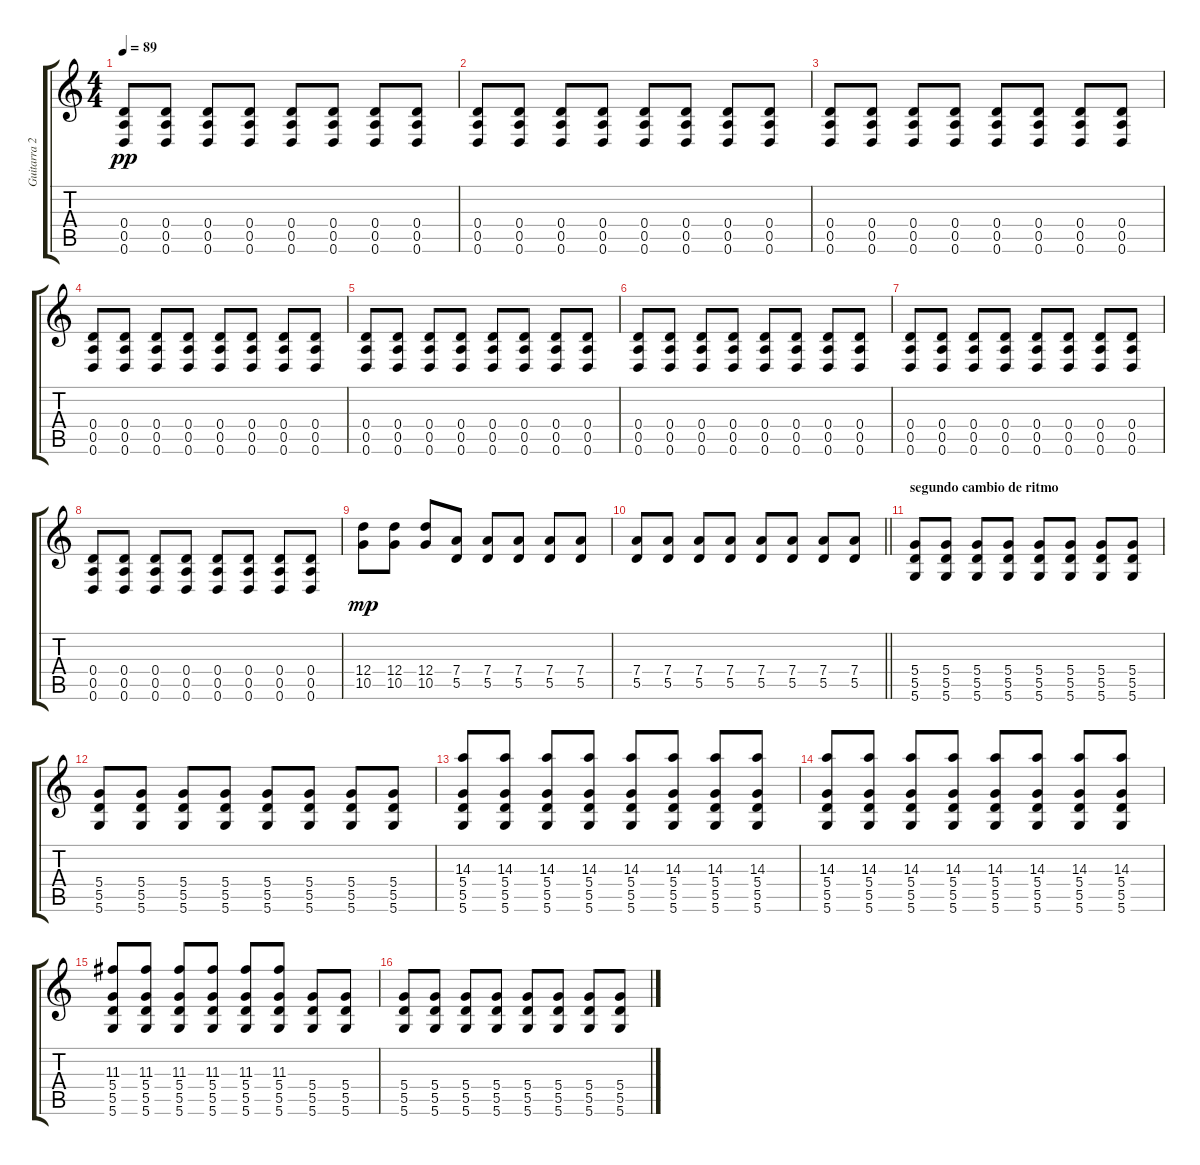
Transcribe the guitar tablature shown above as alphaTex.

\track ("Guitarra 2" "Guitarra 2") {instrument acousticguitarnylon}
\staff {score tabs}
\tuning (E4 B3 G3 D3 A2 D2) {hide}
\ts (4 4)
\tempo 89
\clef g2
\ks c
(0.4 0.5 0.6).8{dy pp} (0.4 0.5 0.6).8 (0.4 0.5 0.6).8 (0.4 0.5 0.6).8 (0.4 0.5 0.6).8 (0.4 0.5 0.6).8 (0.4 0.5 0.6).8 (0.4 0.5 0.6).8 |
(0.4 0.5 0.6).8 (0.4 0.5 0.6).8 (0.4 0.5 0.6).8 (0.4 0.5 0.6).8 (0.4 0.5 0.6).8 (0.4 0.5 0.6).8 (0.4 0.5 0.6).8 (0.4 0.5 0.6).8 |
(0.4 0.5 0.6).8 (0.4 0.5 0.6).8 (0.4 0.5 0.6).8 (0.4 0.5 0.6).8 (0.4 0.5 0.6).8 (0.4 0.5 0.6).8 (0.4 0.5 0.6).8 (0.4 0.5 0.6).8 |
(0.4 0.5 0.6).8 (0.4 0.5 0.6).8 (0.4 0.5 0.6).8 (0.4 0.5 0.6).8 (0.4 0.5 0.6).8 (0.4 0.5 0.6).8 (0.4 0.5 0.6).8 (0.4 0.5 0.6).8 |
(0.4 0.5 0.6).8 (0.4 0.5 0.6).8 (0.4 0.5 0.6).8 (0.4 0.5 0.6).8 (0.4 0.5 0.6).8 (0.4 0.5 0.6).8 (0.4 0.5 0.6).8 (0.4 0.5 0.6).8 |
(0.4 0.5 0.6).8 (0.4 0.5 0.6).8 (0.4 0.5 0.6).8 (0.4 0.5 0.6).8 (0.4 0.5 0.6).8 (0.4 0.5 0.6).8 (0.4 0.5 0.6).8 (0.4 0.5 0.6).8 |
(0.4 0.5 0.6).8 (0.4 0.5 0.6).8 (0.4 0.5 0.6).8 (0.4 0.5 0.6).8 (0.4 0.5 0.6).8 (0.4 0.5 0.6).8 (0.4 0.5 0.6).8 (0.4 0.5 0.6).8 |
(0.4 0.5 0.6).8 (0.4 0.5 0.6).8 (0.4 0.5 0.6).8 (0.4 0.5 0.6).8 (0.4 0.5 0.6).8 (0.4 0.5 0.6).8 (0.4 0.5 0.6).8 (0.4 0.5 0.6).8 |
(12.4 10.5).8{dy mp} (12.4 10.5).8 (12.4 10.5).8 (7.4 5.5).8 (7.4 5.5).8 (7.4 5.5).8 (7.4 5.5).8 (7.4 5.5).8 |
\barLineRight lightlight
(7.4 5.5).8 (7.4 5.5).8 (7.4 5.5).8 (7.4 5.5).8 (7.4 5.5).8 (7.4 5.5).8 (7.4 5.5).8 (7.4 5.5).8 |
\section ("" "segundo cambio de ritmo")
(5.4 5.5 5.6).8 (5.4 5.5 5.6).8 (5.4 5.5 5.6).8 (5.4 5.5 5.6).8 (5.4 5.5 5.6).8 (5.4 5.5 5.6).8 (5.4 5.5 5.6).8 (5.4 5.5 5.6).8 |
(5.4 5.5 5.6).8 (5.4 5.5 5.6).8 (5.4 5.5 5.6).8 (5.4 5.5 5.6).8 (5.4 5.5 5.6).8 (5.4 5.5 5.6).8 (5.4 5.5 5.6).8 (5.4 5.5 5.6).8 |
(14.3 5.4 5.5 5.6).8 (14.3 5.4 5.5 5.6).8 (14.3 5.4 5.5 5.6).8 (14.3 5.4 5.5 5.6).8 (14.3 5.4 5.5 5.6).8 (14.3 5.4 5.5 5.6).8 (14.3 5.4 5.5 5.6).8 (14.3 5.4 5.5 5.6).8 |
(14.3 5.4 5.5 5.6).8 (14.3 5.4 5.5 5.6).8 (14.3 5.4 5.5 5.6).8 (14.3 5.4 5.5 5.6).8 (14.3 5.4 5.5 5.6).8 (14.3 5.4 5.5 5.6).8 (14.3 5.4 5.5 5.6).8 (14.3 5.4 5.5 5.6).8 |
(11.3 5.4 5.5 5.6).8 (11.3 5.4 5.5 5.6).8 (11.3 5.4 5.5 5.6).8 (11.3 5.4 5.5 5.6).8 (11.3 5.4 5.5 5.6).8 (11.3 5.4 5.5 5.6).8 (5.4 5.5 5.6).8 (5.4 5.5 5.6).8 |
(5.4 5.5 5.6).8 (5.4 5.5 5.6).8 (5.4 5.5 5.6).8 (5.4 5.5 5.6).8 (5.4 5.5 5.6).8 (5.4 5.5 5.6).8 (5.4 5.5 5.6).8 (5.4 5.5 5.6).8
